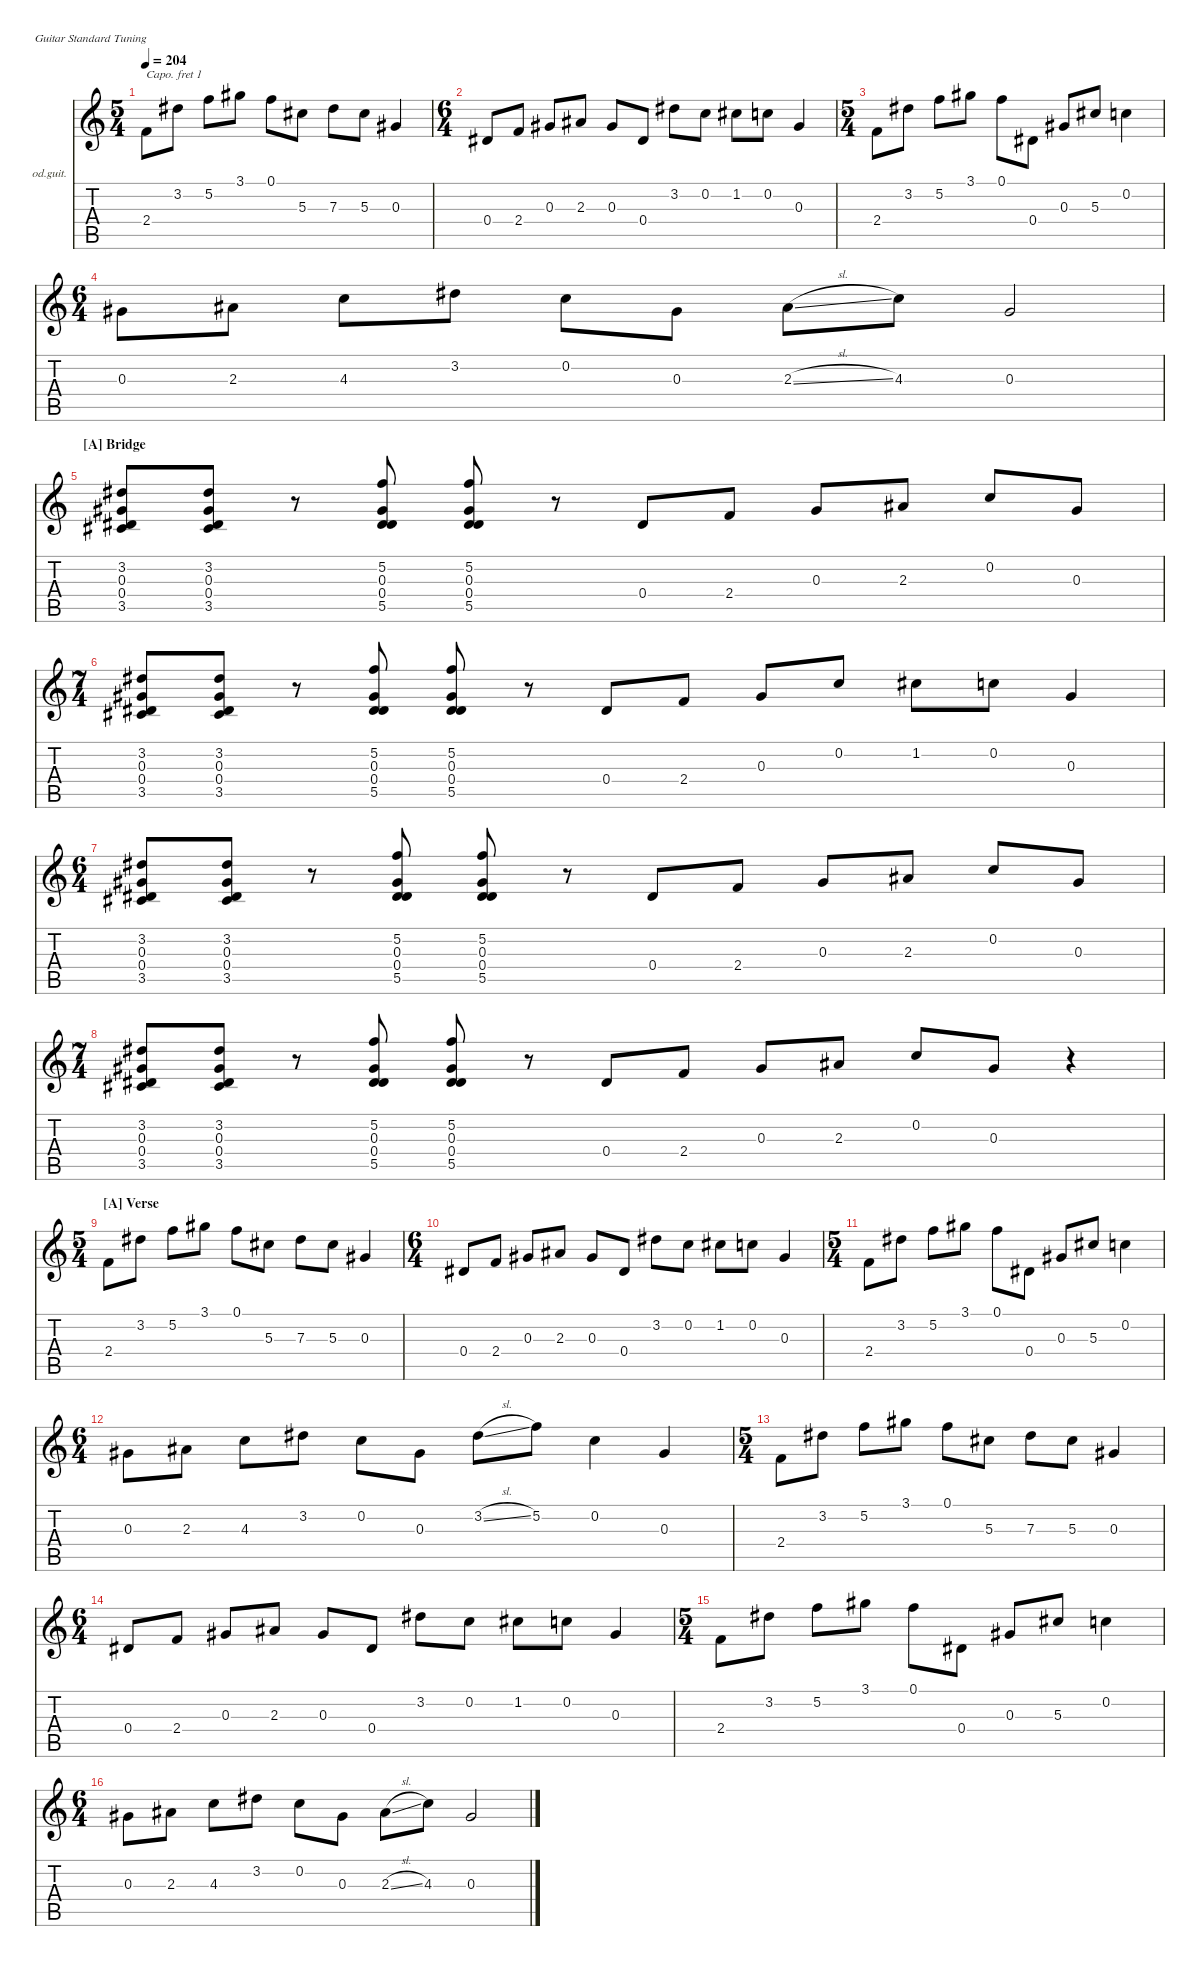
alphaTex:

\hideDynamics
\bracketExtendMode nobrackets
\firstSystemTrackNameOrientation horizontal
\track ("Overdriven Guitar" "od.guit.") {instrument overdrivenguitar}
\staff {score tabs}
\capo 1
\tuning (E4 B3 G3 D3 A2 E2)
\ts (5 4)
\tempo 204
\clef g2
\ks aminor
2.4.8{dy mf beam Down} 3.2{acc #}.8{beam Down} 5.2.8{beam Down} 3.1{acc #}.8{beam Down} 0.1.8{beam Down} 5.3{acc #}.8{beam Down} 7.3{acc #}.8{beam Down} 5.3{acc #}.8{beam Down} 0.3{acc #}.4{beam Up} |
\ts (6 4)
0.4{acc #}.8{beam Up} 2.4.8{beam Up} 0.3{acc #}.8{beam Up} 2.3{acc #}.8{beam Up} 0.3{acc #}.8{beam Up} 0.4{acc #}.8{beam Up} 3.2{acc #}.8{beam Down} 0.2.8{beam Down} 1.2{acc #}.8{beam Down} 0.2.8{beam Down} 0.3{acc #}.4{beam Up} |
\ts (5 4)
2.4.8{beam Down} 3.2{acc #}.8{beam Down} 5.2.8{beam Down} 3.1{acc #}.8{beam Down} 0.1.8{beam Down} 0.4{acc #}.8{beam Down} 0.3{acc #}.8{beam Up} 5.3{acc #}.8{beam Up} 0.2.4{beam Down} |
\ts (6 4)
0.3{acc #}.8{beam Down} 2.3{acc #}.8{beam Down} 4.3.8{beam Down} 3.2{acc #}.8{beam Down} 0.2.8{beam Down} 0.3{acc #}.8{beam Down} 2.3{sl acc #}.8{beam Down} 4.3.8{beam Down} 0.3{acc #}.2{beam Up} |
\section ("A" "Bridge")
(3.5{acc #} 3.2{acc #} 0.3{acc #} 0.4{acc #}).8{beam Up} (3.5{acc #} 3.2{acc #} 0.3{acc #} 0.4{acc #}).8{beam Up} r.8{beam Up} (5.5{acc #} 5.2 0.3{acc #} 0.4{acc #}).8{beam Up} (5.5{acc #} 5.2 0.3{acc #} 0.4{acc #}).8{beam Up} r.8{beam Down} 0.4{acc #}.8{beam Up} 2.4.8{beam Up} 0.3{acc #}.8{beam Up} 2.3{acc #}.8{beam Up} 0.2.8{beam Up} 0.3{acc #}.8{beam Up} |
\ts (7 4)
(3.5{acc #} 3.2{acc #} 0.3{acc #} 0.4{acc #}).8{beam Up} (3.5{acc #} 3.2{acc #} 0.3{acc #} 0.4{acc #}).8{beam Up} r.8{beam Up} (5.5{acc #} 5.2 0.3{acc #} 0.4{acc #}).8{beam Up} (5.5{acc #} 5.2 0.3{acc #} 0.4{acc #}).8{beam Up} r.8{beam Down} 0.4{acc #}.8{beam Up} 2.4.8{beam Up} 0.3{acc #}.8{beam Up} 0.2.8{beam Up} 1.2{acc #}.8{beam Down} 0.2.8{beam Down} 0.3{acc #}.4{beam Up} |
\ts (6 4)
(3.5{acc #} 3.2{acc #} 0.3{acc #} 0.4{acc #}).8{beam Up} (3.5{acc #} 3.2{acc #} 0.3{acc #} 0.4{acc #}).8{beam Up} r.8{beam Up} (5.5{acc #} 5.2 0.3{acc #} 0.4{acc #}).8{beam Up} (5.5{acc #} 5.2 0.3{acc #} 0.4{acc #}).8{beam Up} r.8{beam Down} 0.4{acc #}.8{beam Up} 2.4.8{beam Up} 0.3{acc #}.8{beam Up} 2.3{acc #}.8{beam Up} 0.2.8{beam Up} 0.3{acc #}.8{beam Up} |
\ts (7 4)
(3.5{acc #} 3.2{acc #} 0.3{acc #} 0.4{acc #}).8{beam Up} (3.5{acc #} 3.2{acc #} 0.3{acc #} 0.4{acc #}).8{beam Up} r.8{beam Up} (5.5{acc #} 5.2 0.3{acc #} 0.4{acc #}).8{beam Up} (5.5{acc #} 5.2 0.3{acc #} 0.4{acc #}).8{beam Up} r.8{beam Down} 0.4{acc #}.8{beam Up} 2.4.8{beam Up} 0.3{acc #}.8{beam Up} 2.3{acc #}.8{beam Up} 0.2.8{beam Up} 0.3{acc #}.8{beam Up} r.4{beam Down} |
\ts (5 4)
\section ("A" "Verse")
2.4.8{beam Down} 3.2{acc #}.8{beam Down} 5.2.8{beam Down} 3.1{acc #}.8{beam Down} 0.1.8{beam Down} 5.3{acc #}.8{beam Down} 7.3{acc #}.8{beam Down} 5.3{acc #}.8{beam Down} 0.3{acc #}.4{beam Up} |
\ts (6 4)
0.4{acc #}.8{beam Up} 2.4.8{beam Up} 0.3{acc #}.8{beam Up} 2.3{acc #}.8{beam Up} 0.3{acc #}.8{beam Up} 0.4{acc #}.8{beam Up} 3.2{acc #}.8{beam Down} 0.2.8{beam Down} 1.2{acc #}.8{beam Down} 0.2.8{beam Down} 0.3{acc #}.4{beam Up} |
\ts (5 4)
2.4.8{beam Down} 3.2{acc #}.8{beam Down} 5.2.8{beam Down} 3.1{acc #}.8{beam Down} 0.1.8{beam Down} 0.4{acc #}.8{beam Down} 0.3{acc #}.8{beam Up} 5.3{acc #}.8{beam Up} 0.2.4{beam Down} |
\ts (6 4)
0.3{acc #}.8{beam Down} 2.3{acc #}.8{beam Down} 4.3.8{beam Down} 3.2{acc #}.8{beam Down} 0.2.8{beam Down} 0.3{acc #}.8{beam Down} 3.2{sl acc #}.8{beam Down} 5.2.8{beam Down} 0.2.4{beam Down} 0.3{acc #}.4{beam Up} |
\ts (5 4)
2.4.8{beam Down} 3.2{acc #}.8{beam Down} 5.2.8{beam Down} 3.1{acc #}.8{beam Down} 0.1.8{beam Down} 5.3{acc #}.8{beam Down} 7.3{acc #}.8{beam Down} 5.3{acc #}.8{beam Down} 0.3{acc #}.4{beam Up} |
\ts (6 4)
0.4{acc #}.8{beam Up} 2.4.8{beam Up} 0.3{acc #}.8{beam Up} 2.3{acc #}.8{beam Up} 0.3{acc #}.8{beam Up} 0.4{acc #}.8{beam Up} 3.2{acc #}.8{beam Down} 0.2.8{beam Down} 1.2{acc #}.8{beam Down} 0.2.8{beam Down} 0.3{acc #}.4{beam Up} |
\ts (5 4)
2.4.8{beam Down} 3.2{acc #}.8{beam Down} 5.2.8{beam Down} 3.1{acc #}.8{beam Down} 0.1.8{beam Down} 0.4{acc #}.8{beam Down} 0.3{acc #}.8{beam Up} 5.3{acc #}.8{beam Up} 0.2.4{beam Down} |
\ts (6 4)
0.3{acc #}.8{beam Down} 2.3{acc #}.8{beam Down} 4.3.8{beam Down} 3.2{acc #}.8{beam Down} 0.2.8{beam Down} 0.3{acc #}.8{beam Down} 2.3{sl acc #}.8{beam Down} 4.3.8{beam Down} 0.3{acc #}.2{beam Up}
